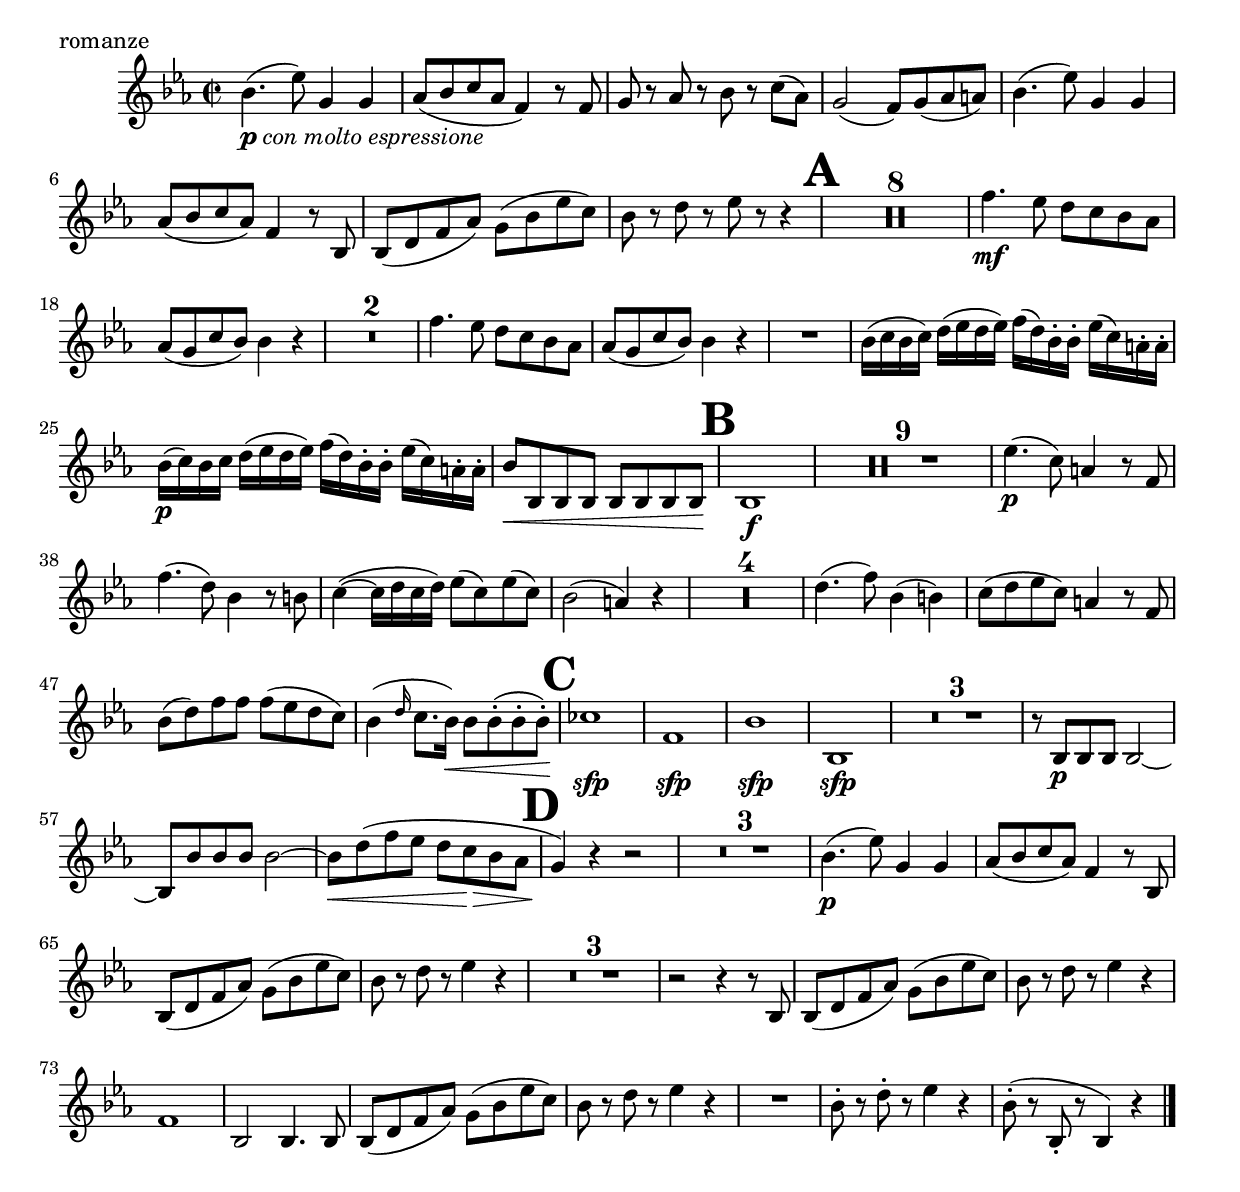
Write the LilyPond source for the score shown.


\version "1.7.18"
% #(ly:set-point-and-click 'line-column)

longgrace = \property Voice.Stem \override #'stroke-style = #'()
endlonggrace = \property Voice.Stem \revert #'stroke-style
ritenuto = \markup { \italic  "rit." }

\version "1.7.18"
  
cresc = \notes {
    #(ly:export (make-event-chord (list (make-span-event 'CrescendoEvent START)))) 
    \property Voice.crescendoText = \markup { \italic \bold "cresc." }
    \property Voice.crescendoSpanner = #'dashed-line
}

%%
%% TODO: a better mechanism for tweaking Grace settings.
%%

startGraceMusic = \sequential { 
    \startGraceMusic 
    \property Voice.Beam \override #'space-function
       = #(lambda (beam mult) (* 0.8 0.8))
    \property Voice.Beam \override #'thickness = #(* 0.384 (/ 0.6 0.48))
}

stopGraceMusic= \sequential {
    \property Voice.Beam \revert #'thickness
    \property Voice.Beam \revert #'space-function
    \stopGraceMusic
}

\paper{
    \translator {
        \ScoreContext
        skipBars = ##t
        midiInstrument = #"french horn"
        %% try to mimic Breitkopf
        RehearsalMark \override #'padding = #1
        MultiMeasureRest \override #'padding = #0.5
        restNumberThreshold = #1

	RehearsalMark \override #'font-series = #'bold
	RehearsalMark \override #'font-relative-size = #3

        Beam \override #'thickness = #0.6
        Beam \override #'space-function = #(lambda (beam mult) 0.8)
        Slur \override #'beautiful = #0.3
    }
    \translator {
        \StaffContext
        minimumVerticalExtent = #'(-4.5 . 4.5)
    }
    % #(define fonts my-sheet)

    indent = 10. \mm
    linewidth = 189. \mm

}
%% new-chords-done %%


romanze = \notes \relative c' {
	\key f \major
	\time 2/2
	\property Score.skipBars = ##t

	c'4.( _\markup { \dynamic "p" \italic { "" con molto espressione } }
		)f8 a,4 a
	[bes8( c d bes] )g4 r8 g
	a r bes r c r [d()bes]
	a2( [)g8 a( bes )b]
	c4. () f8 a,4 a |
	% 6 
	[bes8 (c d) bes] g4 r8 c,
	[c8( e g )bes] [a( c f ) d]
	c r e r f r r4
	\mark "A"
	R1*8
	g4.-\mf f8  [e d c bes]
	% 18
	[bes( a d )c] c4 r
	R1*2
	g'4. f8 [e d c bes]
	[bes (a d ) c] c4 r
	R1
	% 25
	[c16 ( d c )d] [e ( f e )f] [g()e c-. c-.] [f()d b-. b-.]
	[c16-\p () d c )d] [e ( f e )f] [g()e c-. c-.] [f()d b-. b-.]
	[c8 \< c, c c] [c c c \! c ]
	\mark "B"
	c1-\f
	R1*9
	f'4.(-\p )d8 b4 r8 g
	g'4.() e8 c4 r8 cis |
	% 39
	d4(~ [d16 e d )e] [f8 () d f() d]
	c2()b4 r
	R1*4
	e4. ()g8 c,4 ()cis
	[d8( e f )d] b4 r8 g
	[c ()e g g] [g( f e )d]
	c4(
	\grace { \longgrace e16 \endlonggrace }
	[d8. )c16 \< ] [c8 c-.( c-. \! )c-.]
	\mark "C"

	%% this is a trick to get the sfp-s to align. 
	\property Voice.Hairpin \override #'transparent = ##t
	des1\sfp \> \!
	g,1\sfp  \> \!
	c\sfp    \> \!
	c,\sfp
	\property Voice.Hairpin \revert #'transparent 
	R1*3
	r8 [c-\p c c] c2~
	[c8 c' c c] c2~
	[c8 \< e( g f] [e \! d \> c bes]
	\mark "D"
	\! )a4 r r2
	R1*3
	c4.-\p () f8 a,4 a |
	[bes8 (c d) bes] g4 r8 c,
	[c8( e g )bes] [a( c f ) d]
	c r e r f4 r4
	R1*3
	r2 r4 r8 c,8
	[c8( e g )bes] [a( c f ) d]
	c r e r f4 r4	
	g,1
	c,2 c4. c8
	[c8( e g )bes] [a( c f ) d]
	c r e r f4 r4			% -. ? 

	R1
	c8-.   r e-. r f4 r4

	% Finish with F if played separately 
	c8-.(   r c,-. r ) c4 r4| 
	\bar "|."
}



\score
{
    \notes { \transpose c' bes \romanze }
	\header { piece = "romanze" opus = "" }	
	\midi{ \tempo 4 = 70  }
	\paper{}
}
%% new-chords-done %%
